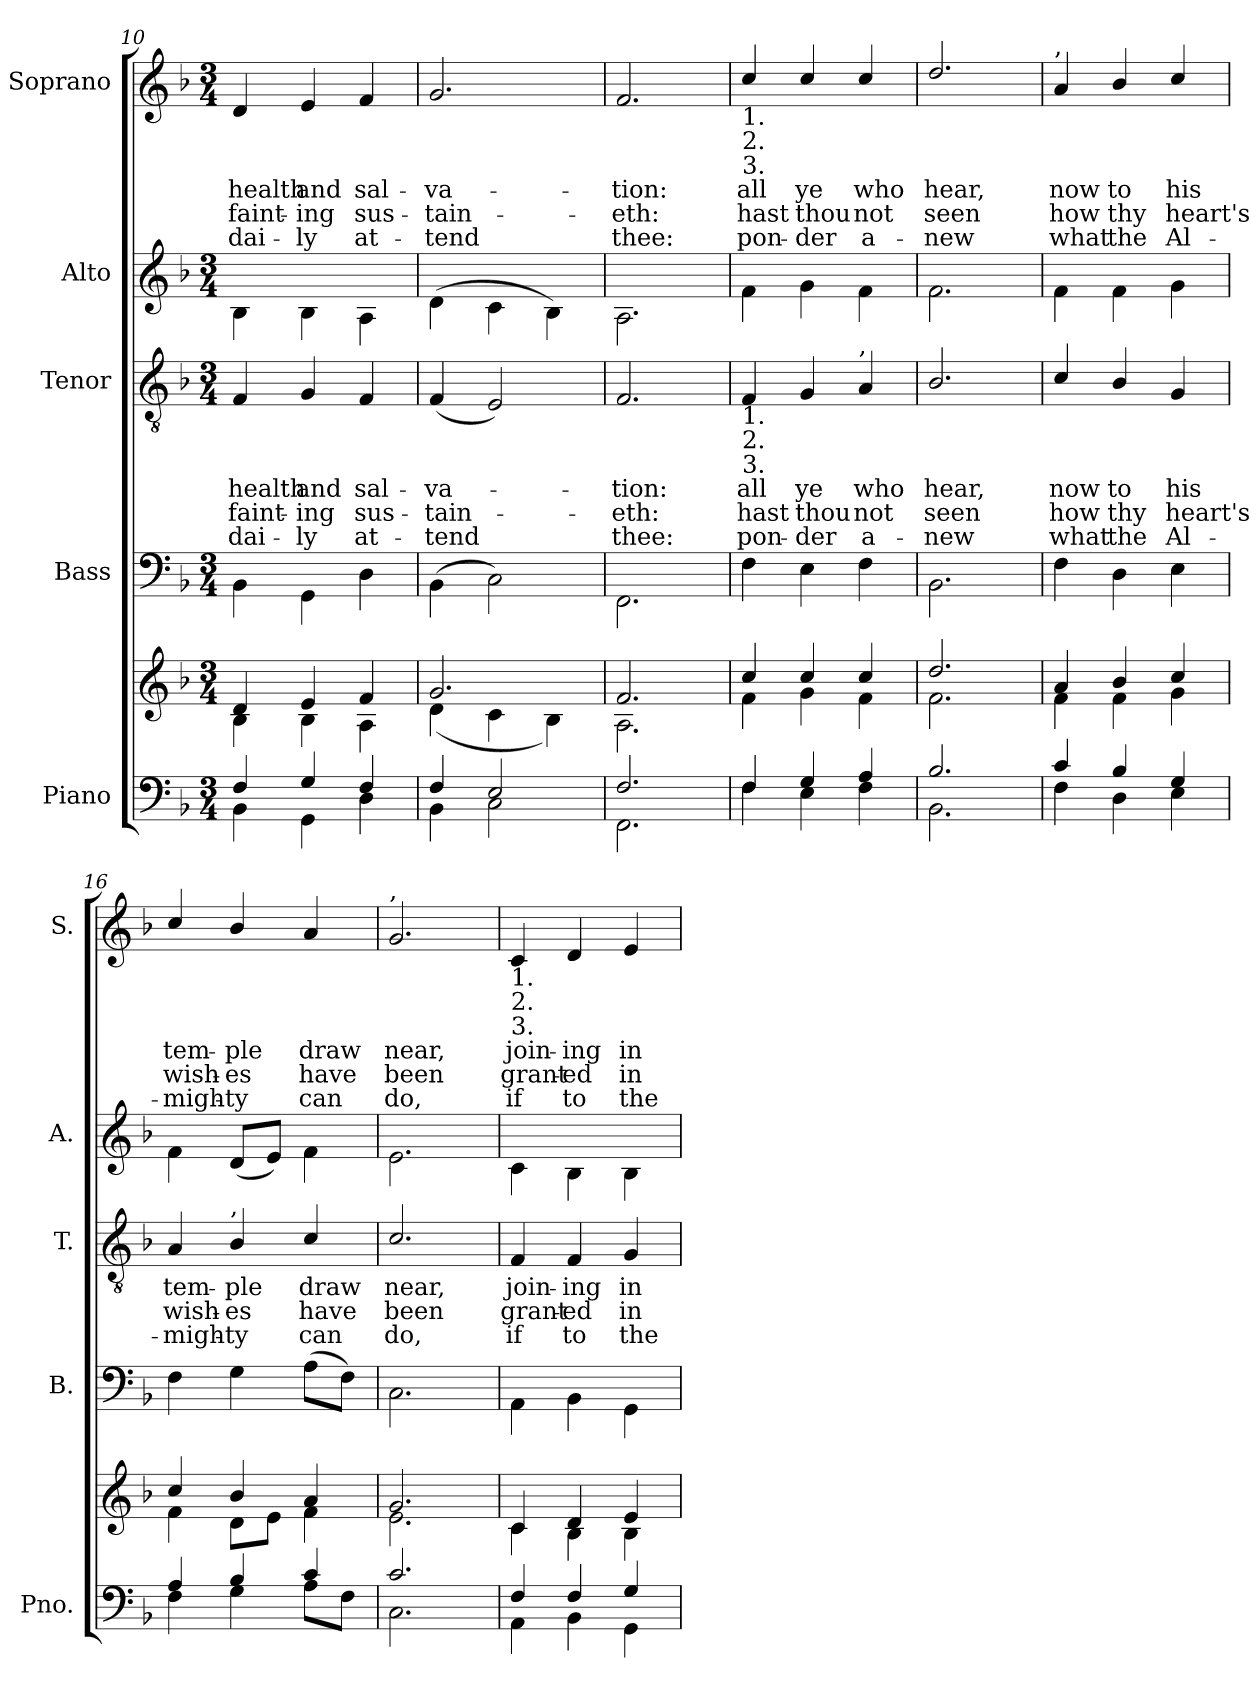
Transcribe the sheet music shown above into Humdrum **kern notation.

**kern	**kern	**kern	**kern	**text	**text	**text	**kern	**kern	**text	**text	**text
*part5	*part5	*part4	*part3	*part3	*part3	*part3	*part2	*part1	*part1	*part1	*part1
*staff6	*staff5	*staff4	*staff3	*staff3	*staff3	*staff3	*staff2	*staff1	*staff1	*staff1	*staff1
*I"Piano	*	*I"Bass	*I"Tenor	*	*	*	*I"Alto	*I"Soprano	*	*	*
*I'Pno.	*	*I'B.	*I'T.	*	*	*	*I'A.	*I'S.	*	*	*
*clefF4	*clefG2	*clefF4	*clefGv2	*	*	*	*clefG2	*clefG2	*	*	*
*k[b-]	*k[b-]	*k[b-]	*k[b-]	*	*	*	*k[b-]	*k[b-]	*	*	*
*F:	*F:	*F:	*F:	*	*	*	*F:	*F:	*	*	*
*M3/4	*M3/4	*M3/4	*M3/4	*	*	*	*M3/4	*M3/4	*	*	*
=10	=10	=10	=10	=10	=10	=10	=10	=10	=10	=10	=10
*^	*^	*	*	*	*	*	*	*	*	*	*
!	!	!	!	!	!	!LO:LY:b	!LO:LY:b	!LO:LY:b	!	!	!LO:LY:b	!LO:LY:b	!LO:LY:b
4F/	4BB-\	4d/	4B-\	4BB-\	4F/	health	faint-	-dai-	4B-\	4d/	health	faint-	-dai-
!	!	!	!	!	!	!LO:LY:b	!LO:LY:b	!LO:LY:b	!	!	!LO:LY:b	!LO:LY:b	!LO:LY:b
4G/	4GG\	4e/	4B-\	4GG\	4G/	-and	ing	ly	4B-\	4e/	-and	ing	ly
!	!	!	!	!	!	!LO:LY:b	!LO:LY:b	!LO:LY:b	!	!	!LO:LY:b	!LO:LY:b	!LO:LY:b
4F/	4D\	4f/	4A\	4D\	4F/	sal-	-sus-	-at-	4A\	4f/	sal-	-sus-	-at-
=11	=11	=11	=11	=11	=11	=11	=11	=11	=11	=11	=11	=11	=11
!	!	!	!	!	!	!LO:LY:b	!LO:LY:b	!LO:LY:b	!	!	!LO:LY:b	!LO:LY:b	!LO:LY:b
4F/	4BB-\	2.g/	(<4d\	(<4BB-\	(>4F/	-va-	-tain-	-tend	(<4d\	2.g/	-va-	-tain-	-tend
2E/	2C\	.	4c\	2C\)	2E/)	.	.	.	4c\	.	.	.	.
.	.	.	4B-\)	.	.	.	.	.	4B-\)	.	.	.	.
=12	=12	=12	=12	=12	=12	=12	=12	=12	=12	=12	=12	=12	=12
!	!	!	!	!	!	!LO:LY:b	!LO:LY:b	!LO:LY:b	!	!	!LO:LY:b	!LO:LY:b	!LO:LY:b
2.F/	2.FF\	2.f/	2.A\	2.FF\	2.F/	tion:	eth:	thee:	2.A\	2.f/	tion:	eth:	thee:
!!LO:PB:g=z
=13	=13	=13	=13	=13	=13	=13	=13	=13	=13	=13	=13	=13	=13
!	!	!	!	!	!	!	!	!	!	!LO:TX:b:t=1.	!	!	!
!	!	!	!	!	!	!	!	!	!	!LO:TX:b:t=2.	!	!	!
!	!	!	!	!	!	!	!	!	!	!LO:TX:b:t=3.	!	!	!
!	!	!	!	!	!LO:TX:b:t=1.	!	!	!	!	!	!	!	!
!	!	!	!	!	!LO:TX:b:t=2.	!	!	!	!	!	!	!	!
!	!	!	!	!	!LO:TX:b:t=3.	!	!	!	!	!	!	!	!
!	!	!	!	!	!	!LO:LY:b	!LO:LY:b	!LO:LY:b	!	!	!LO:LY:b	!LO:LY:b	!LO:LY:b
4F/	4F\	4cc/	4f\	4F\	4F/	all	hast	pon-	4f\	4cc/	all	hast	pon-
!	!	!	!	!	!	!LO:LY:b	!LO:LY:b	!LO:LY:b	!	!	!LO:LY:b	!LO:LY:b	!LO:LY:b
4G/	4E\	4cc/	4g\	4E\	4G/	ye	thou	der	4g\	4cc/	ye	thou	der
!	!	!	!	!	!LO:TX:a:t=,	!	!	!	!	!	!	!	!
!	!	!	!	!	!	!LO:LY:b	!LO:LY:b	!LO:LY:b	!	!	!LO:LY:b	!LO:LY:b	!LO:LY:b
4A/	4F\	4cc/	4f\	4F\	4A/	who	not	a-	4f\	4cc/	who	not	a-
=14	=14	=14	=14	=14	=14	=14	=14	=14	=14	=14	=14	=14	=14
!	!	!	!	!	!	!LO:LY:b	!LO:LY:b	!LO:LY:b	!	!	!LO:LY:b	!LO:LY:b	!LO:LY:b
2.B-/	2.BB-\	2.dd/	2.f\	2.BB-\	2.B-/	-hear,	seen	new	2.f\	2.dd/	-hear,	seen	new
=15	=15	=15	=15	=15	=15	=15	=15	=15	=15	=15	=15	=15	=15
!	!	!	!	!	!	!	!	!	!	!LO:TX:a:t=,	!	!	!
!	!	!	!	!	!	!LO:LY:b	!LO:LY:b	!LO:LY:b	!	!	!LO:LY:b	!LO:LY:b	!LO:LY:b
4c/	4F\	4a/	4f\	4F\	4c/	now	how	what	4f\	4a/	now	how	what
!	!	!	!	!	!	!LO:LY:b	!LO:LY:b	!LO:LY:b	!	!	!LO:LY:b	!LO:LY:b	!LO:LY:b
4B-/	4D\	4b-/	4f\	4D\	4B-/	to	thy	the	4f\	4b-/	to	thy	the
!	!	!	!	!	!	!LO:LY:b	!LO:LY:b	!LO:LY:b	!	!	!LO:LY:b	!LO:LY:b	!LO:LY:b
4G/	4E\	4cc/	4g\	4E\	4G/	his	heart's	Al-	4g\	4cc/	his	heart's	Al-
=16	=16	=16	=16	=16	=16	=16	=16	=16	=16	=16	=16	=16	=16
!	!	!	!	!	!	!LO:LY:b	!LO:LY:b	!LO:LY:b	!	!	!LO:LY:b	!LO:LY:b	!LO:LY:b
4A/	4F\	4cc/	4f\	4F\	4A/	tem-	-wish-	-migh-	4f\	4cc/	tem-	-wish-	-migh-
!	!	!	!	!	!LO:TX:a:t=,	!	!	!	!	!	!	!	!
!	!	!	!	!	!	!LO:LY:b	!LO:LY:b	!LO:LY:b	!	!	!LO:LY:b	!LO:LY:b	!LO:LY:b
4B-/	4G\	4b-/	8d\L	4G\	4B-/	-ple	es	ty	(<8d/L	4b-/	-ple	es	ty
.	.	.	8e\J	.	.	.	.	.	8e/J)	.	.	.	.
!	!	!	!	!	!	!LO:LY:b	!LO:LY:b	!LO:LY:b	!	!	!LO:LY:b	!LO:LY:b	!LO:LY:b
4c/	8A\L	4a/	4f\	(>8A\L	4c/	draw	have	can	4f\	4a/	draw	have	can
.	8F\J	.	.	8F\J)	.	.	.	.	.	.	.	.	.
=17	=17	=17	=17	=17	=17	=17	=17	=17	=17	=17	=17	=17	=17
!	!	!	!	!	!	!	!	!	!	!LO:TX:a:t=,	!	!	!
!	!	!	!	!	!	!LO:LY:b	!LO:LY:b	!LO:LY:b	!	!	!LO:LY:b	!LO:LY:b	!LO:LY:b
2.c/	2.C\	2.g/	2.e\	2.C\	2.c/	-near,	been	do,	2.e\	2.g/	-near,	been	do,
!!LO:LB:g=z
=18	=18	=18	=18	=18	=18	=18	=18	=18	=18	=18	=18	=18	=18
!	!	!	!	!	!	!	!	!	!	!LO:TX:b:t=1.	!	!	!
!	!	!	!	!	!	!	!	!	!	!LO:TX:b:t=2.	!	!	!
!	!	!	!	!	!	!	!	!	!	!LO:TX:b:t=3.	!	!	!
!	!	!	!	!	!	!LO:LY:b	!LO:LY:b	!LO:LY:b	!	!	!LO:LY:b	!LO:LY:b	!LO:LY:b
4F/	4AA\	4c/	4c\	4AA\	4F/	join-	grant-	-if	4c\	4c/	join-	grant-	-if
!	!	!	!	!	!	!LO:LY:b	!LO:LY:b	!LO:LY:b	!	!	!LO:LY:b	!LO:LY:b	!LO:LY:b
4F/	4BB-\	4d/	4B-\	4BB-\	4F/	-ing	-ed	to	4B-\	4d/	-ing	-ed	to
!	!	!	!	!	!	!LO:LY:b	!LO:LY:b	!LO:LY:b	!	!	!LO:LY:b	!LO:LY:b	!LO:LY:b
4G/	4GG\	4e/	4B-\	4GG\	4G/	in	in	the	4B-\	4e/	in	in	the
*v	*v	*	*	*	*	*	*	*	*	*	*	*	*
*	*v	*v	*	*	*	*	*	*	*	*	*	*
=	=	=	=	=	=	=	=	=	=	=	=
*-	*-	*-	*-	*-	*-	*-	*-	*-	*-	*-	*-
